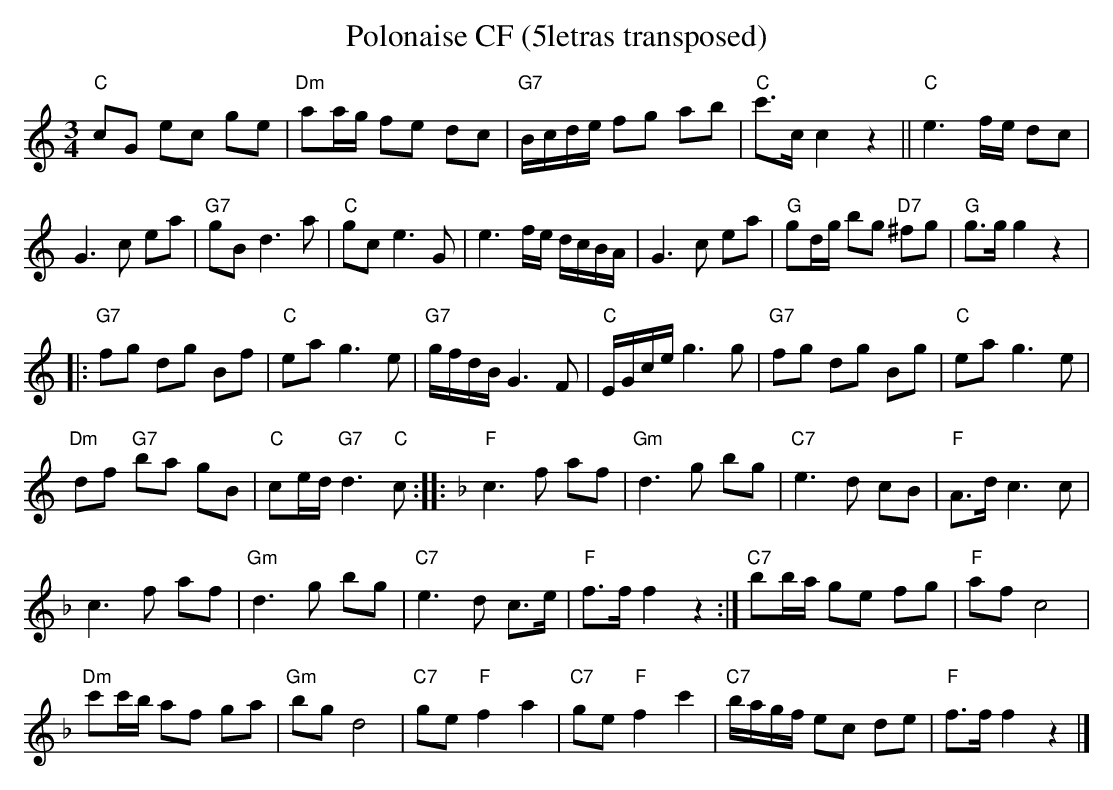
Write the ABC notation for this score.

X:1
T: Polonaise CF (5letras transposed)
M:3/4
L:1/8
K:C transpose=3 %%MIDI gchordon
"C"cG ec ge | "Dm"aa/g/ fe dc | "G7"B/c/d/e/ fg ab | "C"c'>cc2z2 || "C"e3f/e/ dc |
G3c ea | "G7"gB d3a | "C"gc e3G | e3f/e/ d/c/B/A/ | G3c ea | "G"gd/g/ bg "D7"^fg | "G"g>gg2z2 |:
 "G7"fg dg Bf | "C"eag3e | "G7"g/f/d/B/ G3F | "C"E/G/c/e/ g3g | "G7"fg dg Bg | "C"ea g3e |
"Dm"df "G7"ba gB | "C"ce/d/ "G7"d3"C"c ::[K:F] "F"c3f af | "Gm"d3g bg | "C7"e3d cB | "F"A>d c3c |
c3f af | "Gm"d3g bg | "C7"e3d c>e | "F"f>ff2z2 :| "C7"bb/a/ ge fg | "F"afc4 |
"Dm"c'c'/b/ af ga | "Gm"bgd4 | "C7"ge"F"f2a2 | "C7"ge"F"f2 c'2 | "C7"b/a/g/f/ ec de | "F"f>ff2z2 |]
